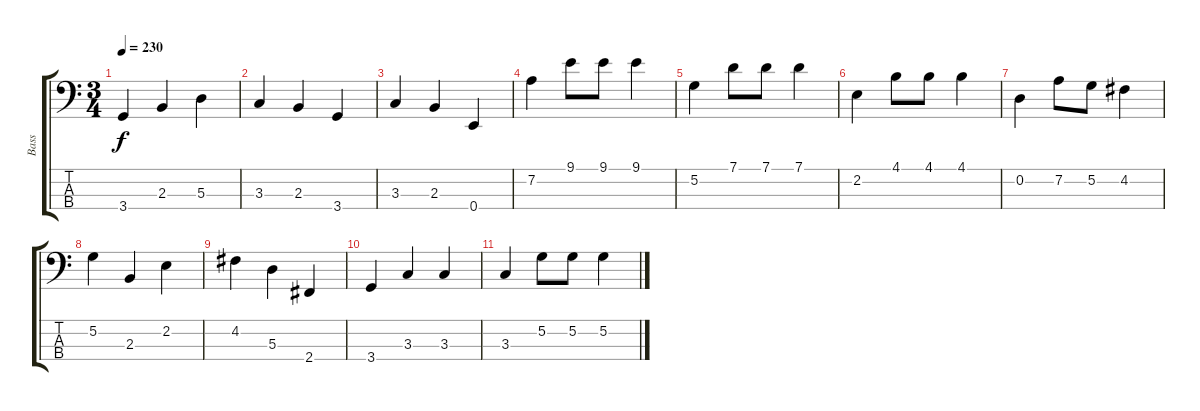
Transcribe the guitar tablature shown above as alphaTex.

\track ("Bass" "Bass") {instrument acousticbass}
\staff {score tabs}
\tuning (G2 D2 A1 E1) {hide}
\ts (3 4)
\tempo 230
\clef f4
\ks c
3.4.4{dy f} 2.3.4 5.3.4 |
3.3.4 2.3.4 3.4.4 |
3.3.4 2.3.4 0.4.4 |
7.2.4 9.1.8 9.1.8 9.1.4 |
5.2.4 7.1.8 7.1.8 7.1.4 |
2.2.4 4.1.8 4.1.8 4.1.4 |
0.2.4 7.2.8 5.2.8 4.2.4 |
5.2.4 2.3.4 2.2.4 |
4.2.4 5.3.4 2.4.4 |
3.4.4 3.3.4 3.3.4 |
3.3.4 5.2.8 5.2.8 5.2.4
